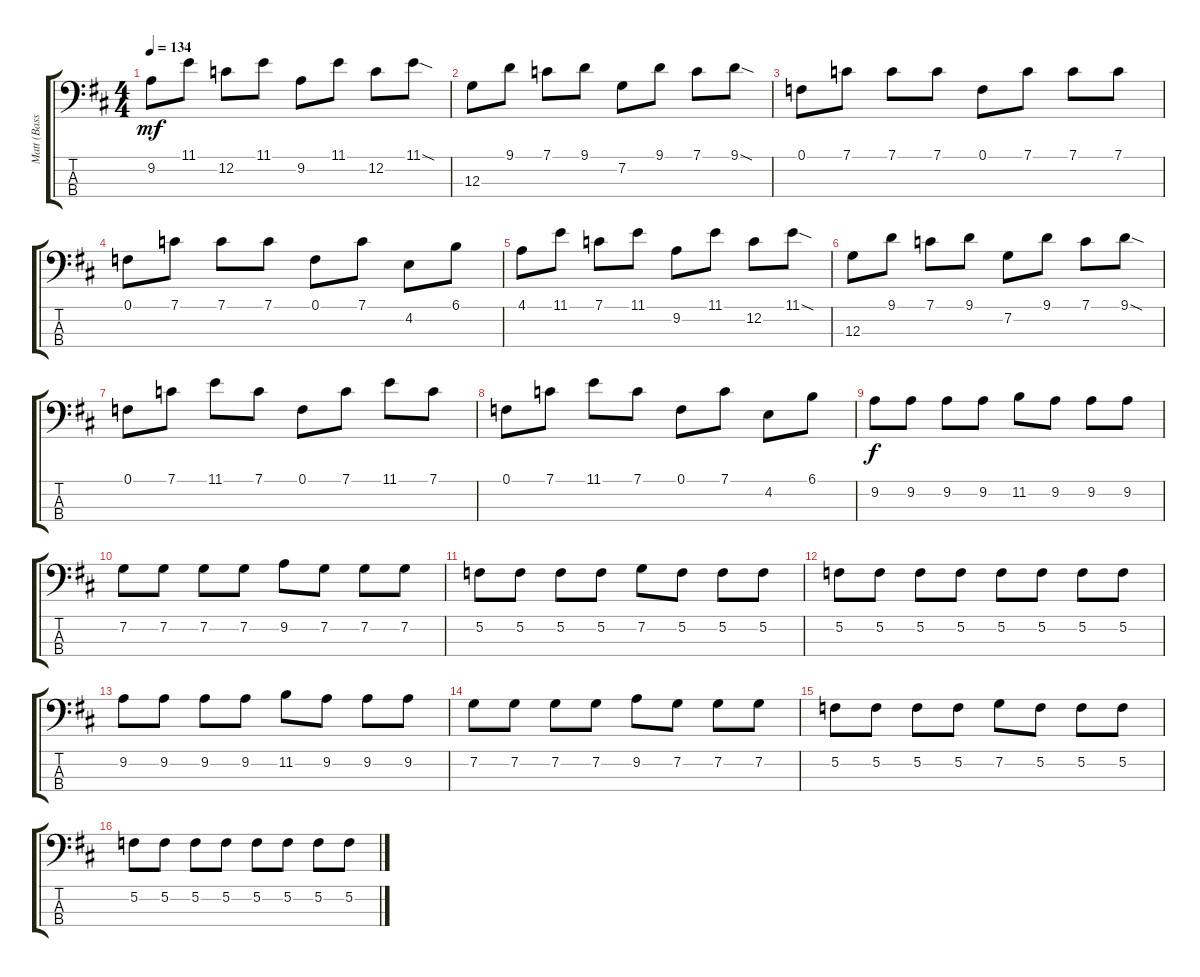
\track ("Matt (Bass) " "Matt (Bass") {instrument electricbasspick}
\staff {score tabs}
\tuning (F2 C2 G1 D1) {hide}
\ts (4 4)
\tempo 134
\clef f4
\ks d
9.2.8{dy mf} 11.1.8 12.2.8 11.1.8 9.2.8 11.1.8 12.2.8 11.1{sod}.8 |
12.3.8 9.1.8 7.1.8 9.1.8 7.2.8 9.1.8 7.1.8 9.1{sod}.8 |
0.1.8 7.1.8 7.1.8 7.1.8 0.1.8 7.1.8 7.1.8 7.1.8 |
0.1.8 7.1.8 7.1.8 7.1.8 0.1.8 7.1.8 4.2.8 6.1.8 |
4.1.8 11.1.8 7.1.8 11.1.8 9.2.8 11.1.8 12.2.8 11.1{sod}.8 |
12.3.8 9.1.8 7.1.8 9.1.8 7.2.8 9.1.8 7.1.8 9.1{sod}.8 |
0.1.8 7.1.8 11.1.8 7.1.8 0.1.8 7.1.8 11.1.8 7.1.8 |
0.1.8 7.1.8 11.1.8 7.1.8 0.1.8 7.1.8 4.2.8 6.1.8 |
9.2.8{dy f} 9.2.8 9.2.8 9.2.8 11.2.8 9.2.8 9.2.8 9.2.8 |
7.2.8 7.2.8 7.2.8 7.2.8 9.2.8 7.2.8 7.2.8 7.2.8 |
5.2.8 5.2.8 5.2.8 5.2.8 7.2.8 5.2.8 5.2.8 5.2.8 |
5.2.8 5.2.8 5.2.8 5.2.8 5.2.8 5.2.8 5.2.8 5.2.8 |
9.2.8 9.2.8 9.2.8 9.2.8 11.2.8 9.2.8 9.2.8 9.2.8 |
7.2.8 7.2.8 7.2.8 7.2.8 9.2.8 7.2.8 7.2.8 7.2.8 |
5.2.8 5.2.8 5.2.8 5.2.8 7.2.8 5.2.8 5.2.8 5.2.8 |
5.2.8 5.2.8 5.2.8 5.2.8 5.2.8 5.2.8 5.2.8 5.2.8
